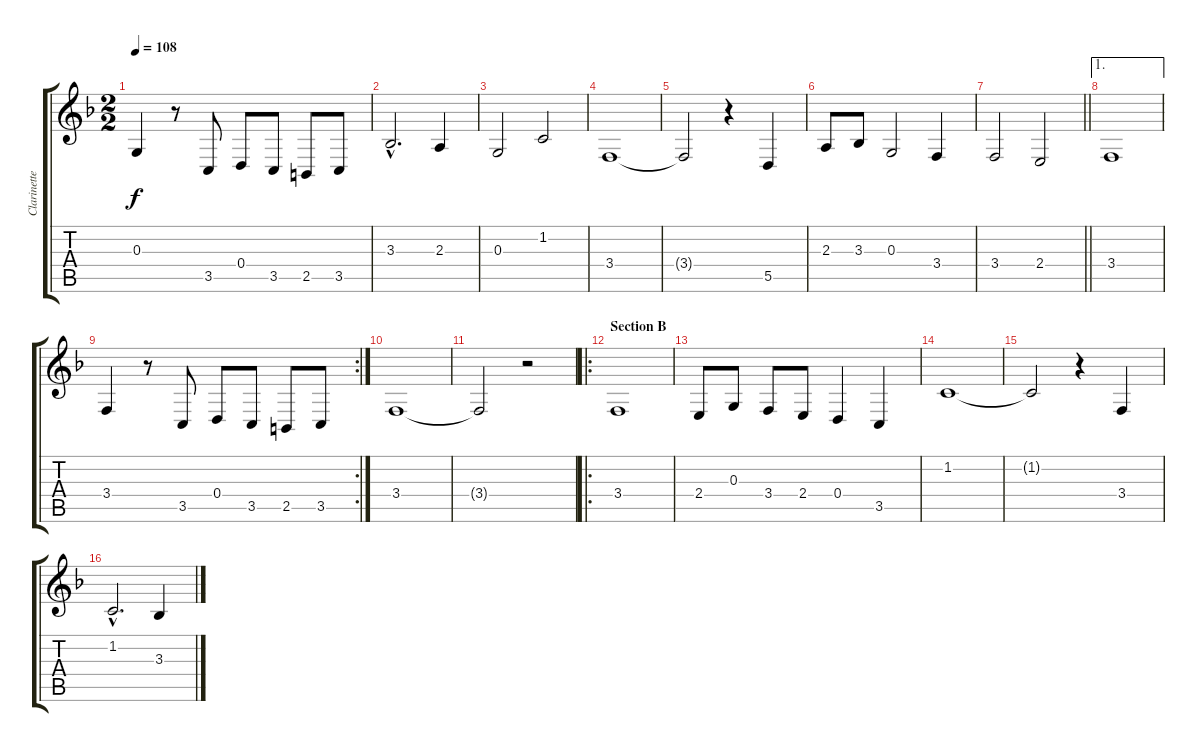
\track ("Clarinette" "Clarinette") {instrument clarinet}
\staff {score tabs}
\tuning (E4 B3 G3 D3 A2 E2) {hide}
\ts (2 2)
\tempo 108
\clef g2
\ks f
0.3{t}.4{dy f} r.8 3.5.8 0.4.8 3.5.8 2.5.8 3.5.8 |
3.3{hac}.2{d} 2.3.4 |
0.3.2 1.2.2 |
3.4.1 |
3.4{t}.2 r.4 5.5.4 |
2.3.8 3.3.8 0.3.2 3.4.4 |
\barLineRight lightlight
3.4.2 2.4.2 |
\ae 1
3.4.1 |
\rc 2
3.4.4 r.8 3.5.8 0.4.8 3.5.8 2.5.8 3.5.8 |
3.4.1 |
3.4{t}.2 r.2 |
\ro
\section ("" "Section B")
3.4.1 |
2.4.8 0.3.8 3.4.8 2.4.8 0.4.4 3.5.4 |
1.2.1 |
1.2{t}.2 r.4 3.4.4 |
1.2{hac}.2{d} 3.3.4
